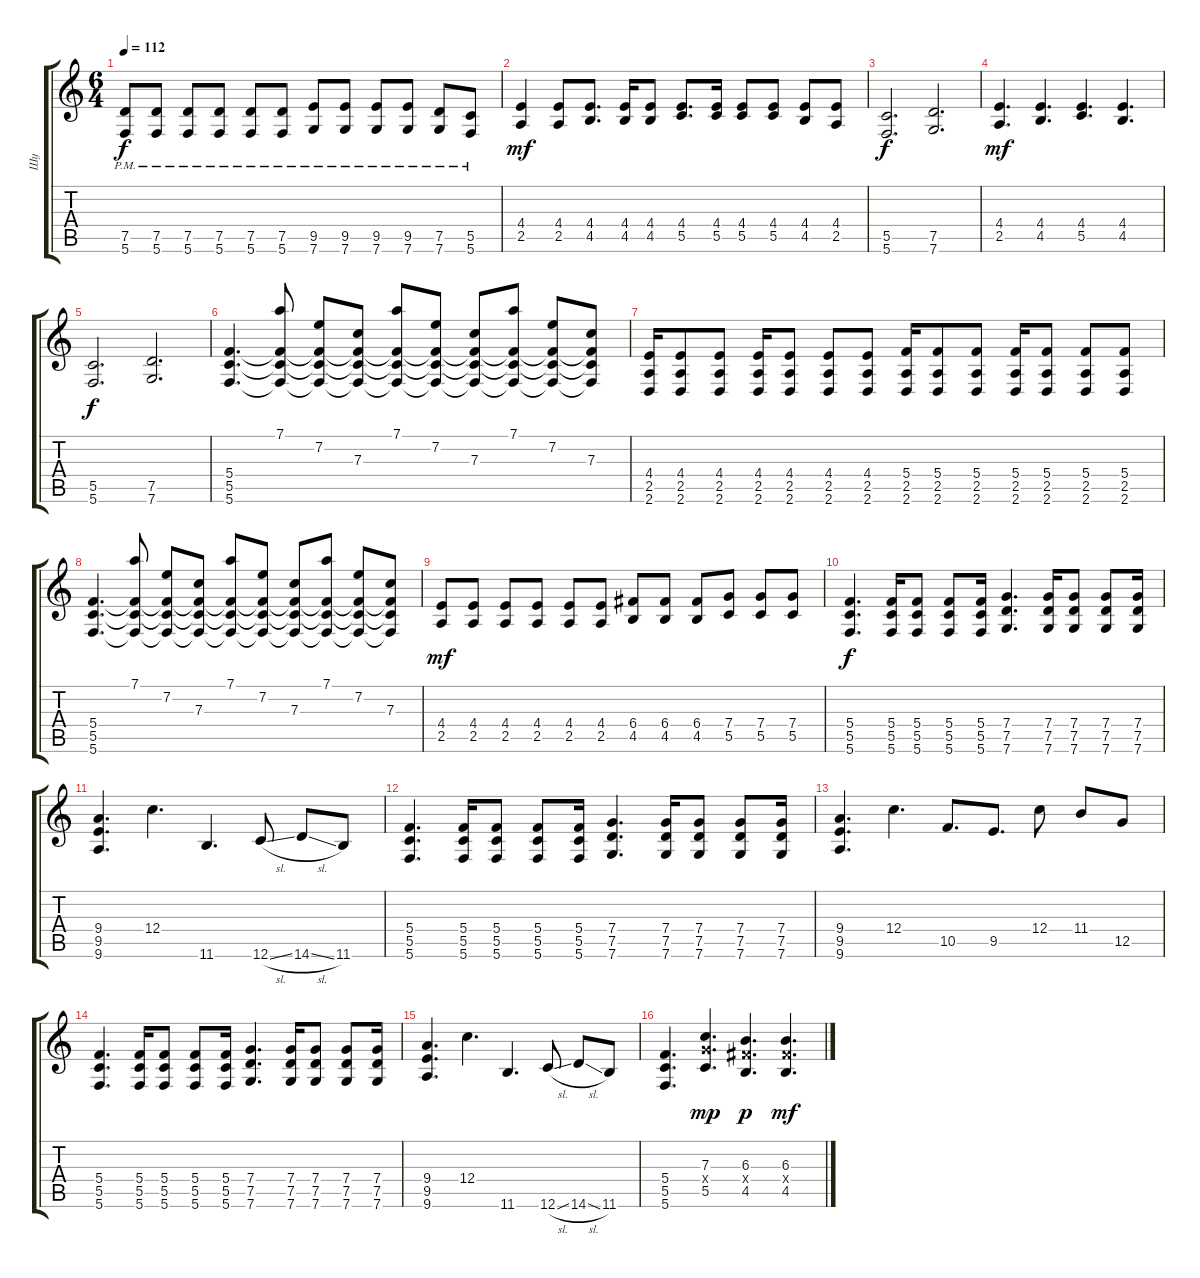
\track ("Шу" "Шу") {instrument distortionguitar}
\staff {score tabs}
\tuning (D4 A3 F3 C3 G2 C2) {hide}
\ts (6 4)
\tempo 112
\clef g2
\ks c
(7.5{pm} 5.6{pm}).8{dy f} (7.5{pm} 5.6{pm}).8 (7.5{pm} 5.6{pm}).8 (7.5{pm} 5.6{pm}).8 (7.5{pm} 5.6{pm}).8 (7.5{pm} 5.6{pm}).8 (9.5{pm} 7.6{pm}).8 (9.5{pm} 7.6{pm}).8 (9.5{pm} 7.6{pm}).8 (9.5{pm} 7.6{pm}).8 (7.5{pm} 7.6{pm}).8 (5.5{pm} 5.6{pm}).8 |
(4.4 2.5).4{dy mf} (4.4 2.5).8 (4.4 4.5).8{d} (4.4 4.5).16 (4.4 4.5).8 (4.4 5.5).8{d} (4.4 5.5).16 (4.4 5.5).8 (4.4 5.5).8 (4.4 4.5).8 (4.4 2.5).8 |
(5.5 5.6).2{d dy f} (7.5 7.6).2{d} |
(4.4 2.5).4{d dy mf} (4.4 4.5).4{d} (4.4 5.5).4{d} (4.4 4.5).4{d} |
(5.5 5.6).2{d dy f} (7.5 7.6).2{d} |
(5.4 5.5 5.6).4{d instrument distortionguitar} (7.1 5.4{t} 5.5{t} 5.6{t}).8 (7.2 5.4{t} 5.5{t} 5.6{t}).8 (7.3 5.4{t} 5.5{t} 5.6{t}).8 (7.1 5.4{t} 5.5{t} 5.6{t}).8 (7.2 5.4{t} 5.5{t} 5.6{t}).8 (7.3 5.4{t} 5.5{t} 5.6{t}).8 (7.1 5.4{t} 5.5{t} 5.6{t}).8 (7.2 5.4{t} 5.5{t} 5.6{t}).8 (7.3 5.4{t} 5.5{t} 5.6{t}).8 |
(4.4 2.5 2.6).16 (4.4 2.5 2.6).8 (4.4 2.5 2.6).8 (4.4 2.5 2.6).16 (4.4 2.5 2.6).8 (4.4 2.5 2.6).8 (4.4 2.5 2.6).8 (5.4 2.5 2.6).16 (5.4 2.5 2.6).8 (5.4 2.5 2.6).8 (5.4 2.5 2.6).16 (5.4 2.5 2.6).8 (5.4 2.5 2.6).8 (5.4 2.5 2.6).8 |
(5.4 5.5 5.6).4{d} (7.1 5.4{t} 5.5{t} 5.6{t}).8 (7.2 5.4{t} 5.5{t} 5.6{t}).8 (7.3 5.4{t} 5.5{t} 5.6{t}).8 (7.1 5.4{t} 5.5{t} 5.6{t}).8 (7.2 5.4{t} 5.5{t} 5.6{t}).8 (7.3 5.4{t} 5.5{t} 5.6{t}).8 (7.1 5.4{t} 5.5{t} 5.6{t}).8 (7.2 5.4{t} 5.5{t} 5.6{t}).8 (7.3 5.4{t} 5.5{t} 5.6{t}).8 |
(4.4 2.5).8{dy mf} (4.4 2.5).8 (4.4 2.5).8 (4.4 2.5).8 (4.4 2.5).8 (4.4 2.5).8 (6.4 4.5).8 (6.4 4.5).8 (6.4 4.5).8 (7.4 5.5).8 (7.4 5.5).8 (7.4 5.5).8 |
(5.4 5.5 5.6).4{d dy f volume 8 balance 10 instrument distortionguitar} (5.4 5.5 5.6).16 (5.4 5.5 5.6).8 (5.4 5.5 5.6).8 (5.4 5.5 5.6).16 (7.4 7.5 7.6).4{d} (7.4 7.5 7.6).16 (7.4 7.5 7.6).8 (7.4 7.5 7.6).8 (7.4 7.5 7.6).16 |
(9.4 9.5 9.6).4{d} 12.4.4{d} 11.6.4{d} 12.6{sl}.8 14.6{sl}.8 11.6.8 |
(5.4 5.5 5.6).4{d} (5.4 5.5 5.6).16 (5.4 5.5 5.6).8 (5.4 5.5 5.6).8 (5.4 5.5 5.6).16 (7.4 7.5 7.6).4{d} (7.4 7.5 7.6).16 (7.4 7.5 7.6).8 (7.4 7.5 7.6).8 (7.4 7.5 7.6).16 |
(9.4 9.5 9.6).4{d} 12.4.4{d} 10.5.8{d} 9.5.8{d} 12.4.8 11.4.8 12.5.8 |
(5.4 5.5 5.6).4{d volume 8 balance 10 instrument distortionguitar} (5.4 5.5 5.6).16 (5.4 5.5 5.6).8 (5.4 5.5 5.6).8 (5.4 5.5 5.6).16 (7.4 7.5 7.6).4{d} (7.4 7.5 7.6).16 (7.4 7.5 7.6).8 (7.4 7.5 7.6).8 (7.4 7.5 7.6).16 |
(9.4 9.5 9.6).4{d} 12.4.4{d} 11.6.4{d} 12.6{sl}.8 14.6{sl}.8 11.6.8 |
(5.4 5.5 5.6).4{d} (7.3 7.4{x} 5.5).4{d dy mp} (6.3 6.4{x} 4.5).4{d dy p} (6.3 6.4{x} 4.5).4{d dy mf}
